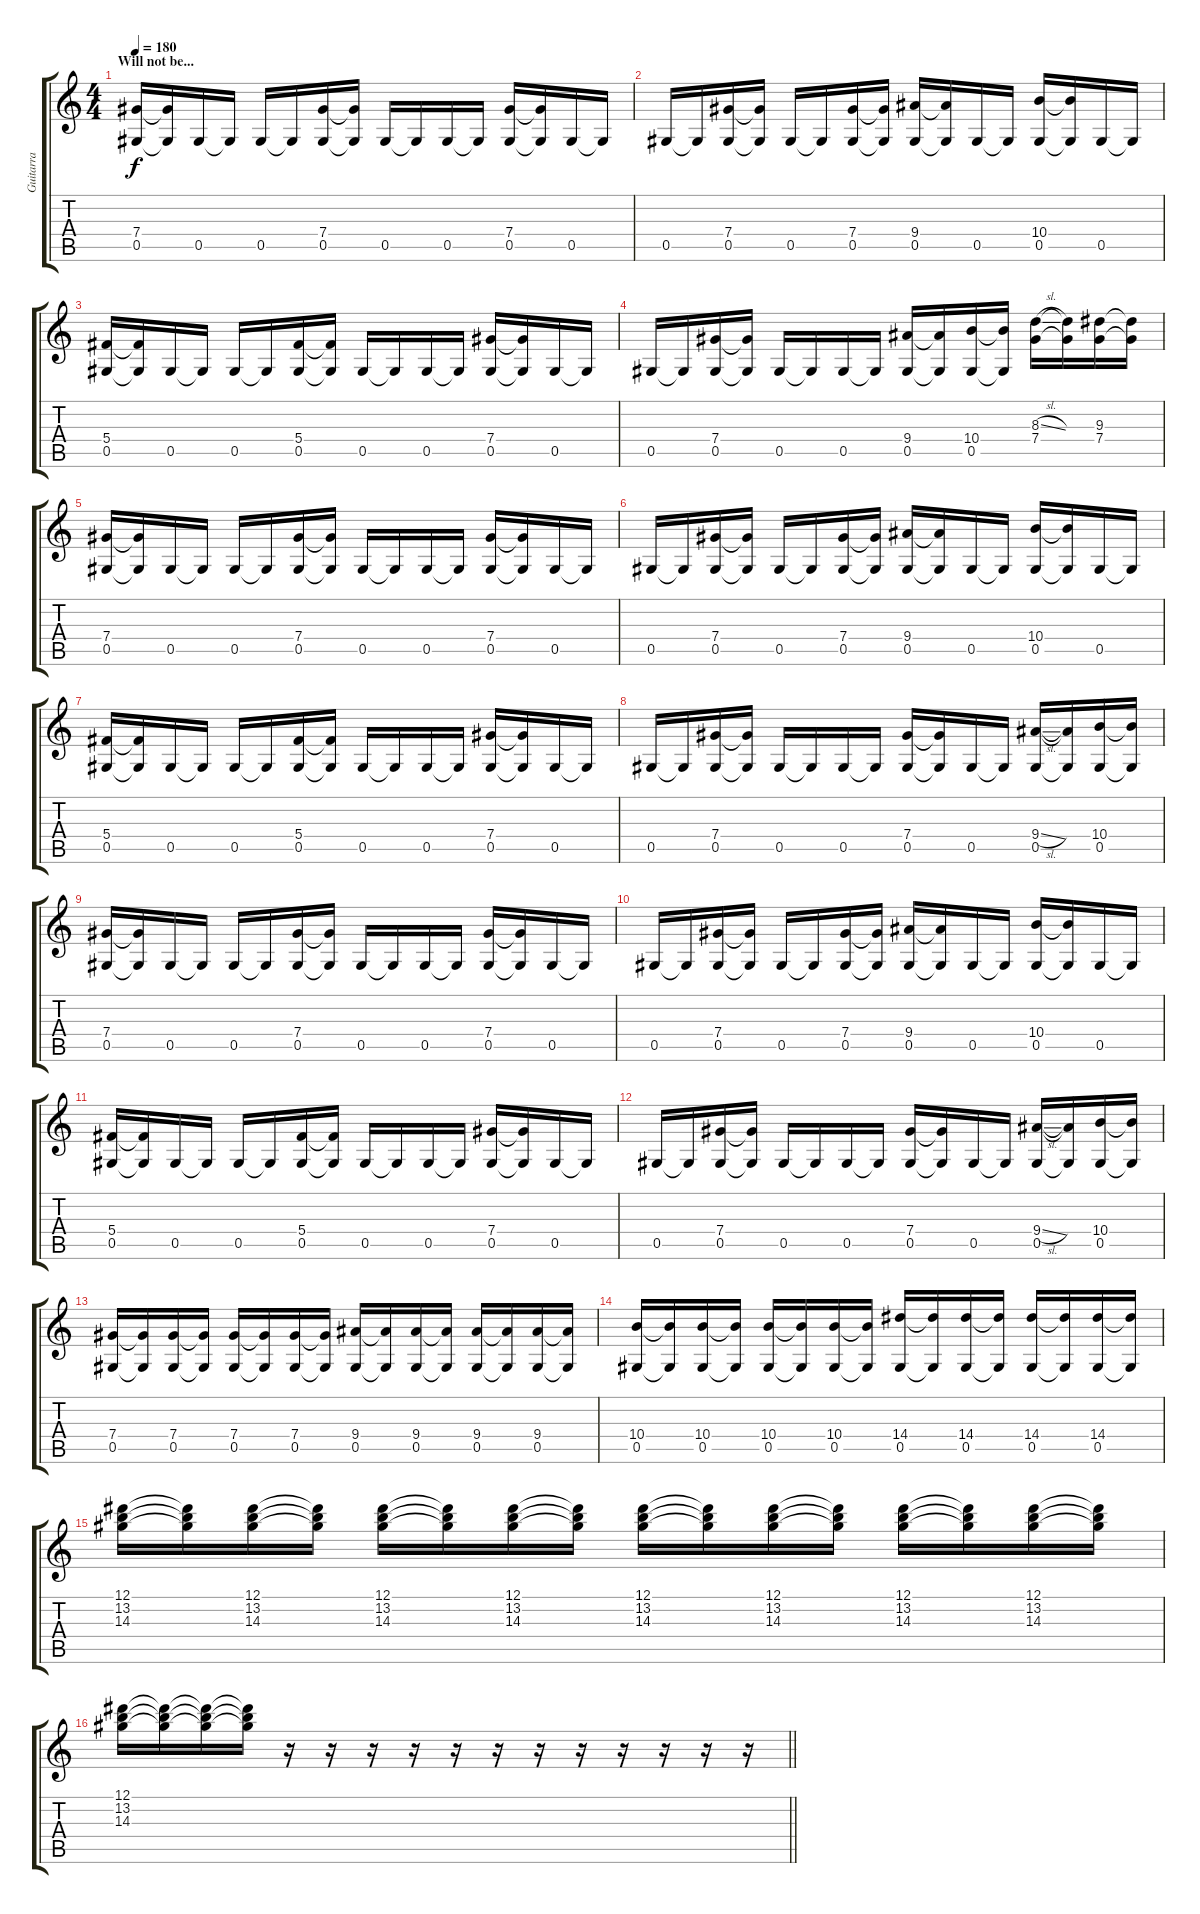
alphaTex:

\track ("Guitarra" "Guitarra") {instrument electricguitarjazz}
\staff {score tabs}
\tuning (Eb4 Bb3 Gb3 Db3 Ab2 Eb2) {hide}
\ts (4 4)
\section ("" "Will not be...")
\tempo 180
\clef g2
\ks c
(7.4 0.5).16{dy f} (7.4{t} 0.5{t}).16 0.5.16 0.5{t}.16 0.5.16 0.5{t}.16 (7.4 0.5).16 (7.4{t} 0.5{t}).16 0.5.16 0.5{t}.16 0.5.16 0.5{t}.16 (7.4 0.5).16 (7.4{t} 0.5{t}).16 0.5.16 0.5{t}.16 |
0.5.16 0.5{t}.16 (7.4 0.5).16 (7.4{t} 0.5{t}).16 0.5.16 0.5{t}.16 (7.4 0.5).16 (7.4{t} 0.5{t}).16 (9.4 0.5).16 (9.4{t} 0.5{t}).16 0.5.16 0.5{t}.16 (10.4 0.5).16 (10.4{t} 0.5{t}).16 0.5.16 0.5{t}.16 |
(5.4 0.5).16 (5.4{t} 0.5{t}).16 0.5.16 0.5{t}.16 0.5.16 0.5{t}.16 (5.4 0.5).16 (5.4{t} 0.5{t}).16 0.5.16 0.5{t}.16 0.5.16 0.5{t}.16 (7.4 0.5).16 (7.4{t} 0.5{t}).16 0.5.16 0.5{t}.16 |
0.5.16 0.5{t}.16 (7.4 0.5).16 (7.4{t} 0.5{t}).16 0.5.16 0.5{t}.16 0.5.16 0.5{t}.16 (9.4 0.5).16 (9.4{t} 0.5{t}).16 (10.4 0.5).16 (10.4{t} 0.5{t}).16 (8.3{sl} 7.4).16 (8.3{t} 7.4{t}).16 (9.3 7.4).16 (9.3{t} 7.4{t}).16 |
(7.4 0.5).16 (7.4{t} 0.5{t}).16 0.5.16 0.5{t}.16 0.5.16 0.5{t}.16 (7.4 0.5).16 (7.4{t} 0.5{t}).16 0.5.16 0.5{t}.16 0.5.16 0.5{t}.16 (7.4 0.5).16 (7.4{t} 0.5{t}).16 0.5.16 0.5{t}.16 |
0.5.16 0.5{t}.16 (7.4 0.5).16 (7.4{t} 0.5{t}).16 0.5.16 0.5{t}.16 (7.4 0.5).16 (7.4{t} 0.5{t}).16 (9.4 0.5).16 (9.4{t} 0.5{t}).16 0.5.16 0.5{t}.16 (10.4 0.5).16 (10.4{t} 0.5{t}).16 0.5.16 0.5{t}.16 |
(5.4 0.5).16 (5.4{t} 0.5{t}).16 0.5.16 0.5{t}.16 0.5.16 0.5{t}.16 (5.4 0.5).16 (5.4{t} 0.5{t}).16 0.5.16 0.5{t}.16 0.5.16 0.5{t}.16 (7.4 0.5).16 (7.4{t} 0.5{t}).16 0.5.16 0.5{t}.16 |
0.5.16 0.5{t}.16 (7.4 0.5).16 (7.4{t} 0.5{t}).16 0.5.16 0.5{t}.16 0.5.16 0.5{t}.16 (7.4 0.5).16 (7.4{t} 0.5{t}).16 0.5.16 0.5{t}.16 (9.4{sl} 0.5).16 (9.4{t} 0.5{t}).16 (10.4 0.5).16 (10.4{t} 0.5{t}).16 |
(7.4 0.5).16 (7.4{t} 0.5{t}).16 0.5.16 0.5{t}.16 0.5.16 0.5{t}.16 (7.4 0.5).16 (7.4{t} 0.5{t}).16 0.5.16 0.5{t}.16 0.5.16 0.5{t}.16 (7.4 0.5).16 (7.4{t} 0.5{t}).16 0.5.16 0.5{t}.16 |
0.5.16 0.5{t}.16 (7.4 0.5).16 (7.4{t} 0.5{t}).16 0.5.16 0.5{t}.16 (7.4 0.5).16 (7.4{t} 0.5{t}).16 (9.4 0.5).16 (9.4{t} 0.5{t}).16 0.5.16 0.5{t}.16 (10.4 0.5).16 (10.4{t} 0.5{t}).16 0.5.16 0.5{t}.16 |
(5.4 0.5).16 (5.4{t} 0.5{t}).16 0.5.16 0.5{t}.16 0.5.16 0.5{t}.16 (5.4 0.5).16 (5.4{t} 0.5{t}).16 0.5.16 0.5{t}.16 0.5.16 0.5{t}.16 (7.4 0.5).16 (7.4{t} 0.5{t}).16 0.5.16 0.5{t}.16 |
0.5.16 0.5{t}.16 (7.4 0.5).16 (7.4{t} 0.5{t}).16 0.5.16 0.5{t}.16 0.5.16 0.5{t}.16 (7.4 0.5).16 (7.4{t} 0.5{t}).16 0.5.16 0.5{t}.16 (9.4{sl} 0.5).16 (9.4{t} 0.5{t}).16 (10.4 0.5).16 (10.4{t} 0.5{t}).16 |
(7.4 0.5).16 (7.4{t} 0.5{t}).16 (7.4 0.5).16 (7.4{t} 0.5{t}).16 (7.4 0.5).16 (7.4{t} 0.5{t}).16 (7.4 0.5).16 (7.4{t} 0.5{t}).16 (9.4 0.5).16 (9.4{t} 0.5{t}).16 (9.4 0.5).16 (9.4{t} 0.5{t}).16 (9.4 0.5).16 (9.4{t} 0.5{t}).16 (9.4 0.5).16 (9.4{t} 0.5{t}).16 |
(10.4 0.5).16 (10.4{t} 0.5{t}).16 (10.4 0.5).16 (10.4{t} 0.5{t}).16 (10.4 0.5).16 (10.4{t} 0.5{t}).16 (10.4 0.5).16 (10.4{t} 0.5{t}).16 (14.4 0.5).16 (14.4{t} 0.5{t}).16 (14.4 0.5).16 (14.4{t} 0.5{t}).16 (14.4 0.5).16 (14.4{t} 0.5{t}).16 (14.4 0.5).16 (14.4{t} 0.5{t}).16 |
(12.1 13.2 14.3).16 (12.1{t} 13.2{t} 14.3{t}).16 (12.1 13.2 14.3).16 (12.1{t} 13.2{t} 14.3{t}).16 (12.1 13.2 14.3).16 (12.1{t} 13.2{t} 14.3{t}).16 (12.1 13.2 14.3).16 (12.1{t} 13.2{t} 14.3{t}).16 (12.1 13.2 14.3).16 (12.1{t} 13.2{t} 14.3{t}).16 (12.1 13.2 14.3).16 (12.1{t} 13.2{t} 14.3{t}).16 (12.1 13.2 14.3).16 (12.1{t} 13.2{t} 14.3{t}).16 (12.1 13.2 14.3).16 (12.1{t} 13.2{t} 14.3{t}).16 |
\barLineRight lightlight
(12.1 13.2 14.3).16 (12.1{t} 13.2{t} 14.3{t}).16 (12.1{t} 13.2{t} 14.3{t}).16 (12.1{t} 13.2{t} 14.3{t}).16 r.16 r.16 r.16 r.16 r.16 r.16 r.16 r.16 r.16 r.16 r.16 r.16
